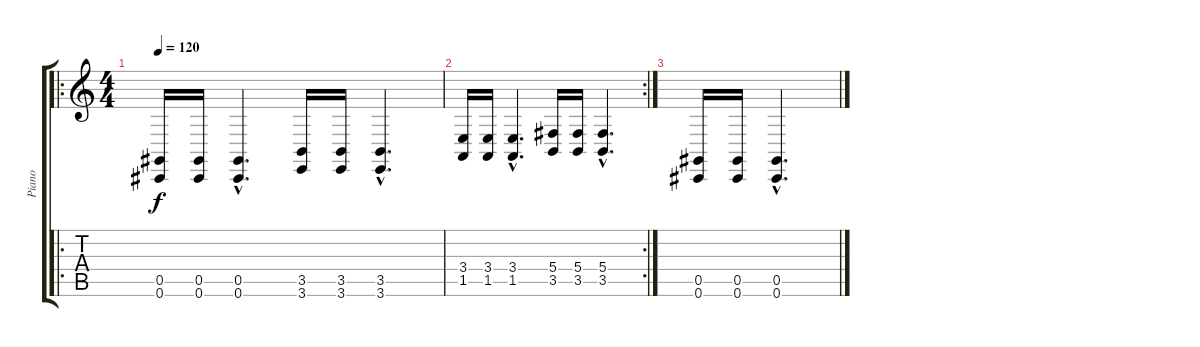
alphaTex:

\track ("Piano" "Piano") {instrument acousticgrandpiano}
\staff {score tabs}
\tuning (Eb4 Bb3 Gb3 Db3 Ab2 Db2) {hide}
\ro
\ts (4 4)
\tempo 120
\clef g2
\ks c
(0.5 0.6).16{dy f instrument acousticgrandpiano} (0.5 0.6).16 (0.5{hac} 0.6{hac}).4{d} (3.5 3.6).16 (3.5 3.6).16 (3.5{hac} 3.6{hac}).4{d} |
\rc 2
(3.4 1.5).16 (3.4 1.5).16 (3.4{hac} 1.5{hac}).4{d} (5.4 3.5).16 (5.4 3.5).16 (5.4{hac} 3.5{hac}).4{d} |
(0.5 0.6).16 (0.5 0.6).16 (0.5{hac} 0.6{hac}).4{d}
